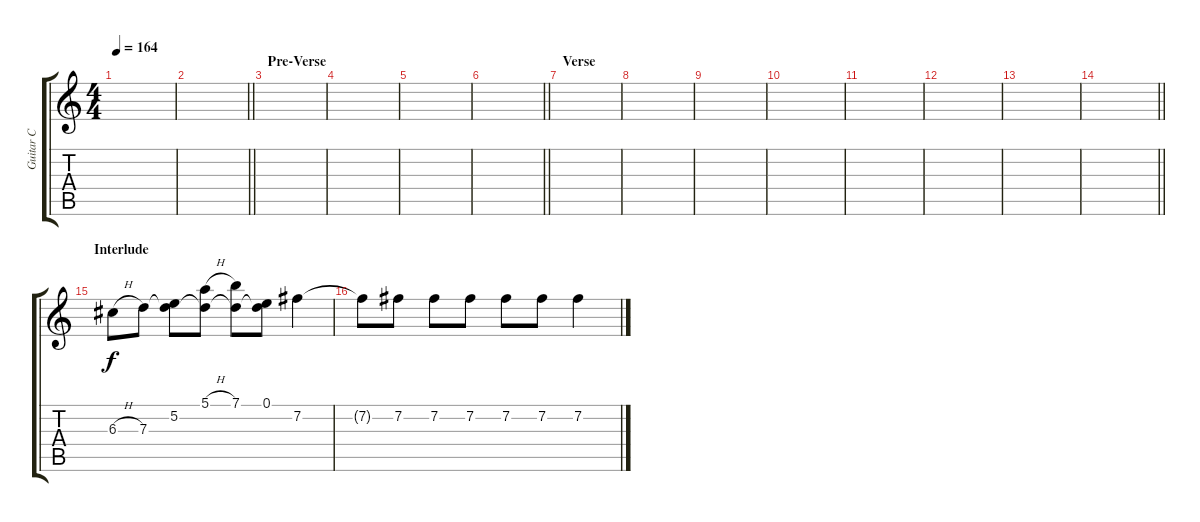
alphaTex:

\track ("Guitar C" "Guitar C") {instrument acousticguitarsteel}
\staff {score tabs}
\tuning (E4 B3 G3 D3 A2 E2) {hide}
\ts (4 4)
\tempo 164
\clef g2
\ks c
|
\barLineRight lightlight
|
\section ("" "Pre-Verse")
|
|
|
\barLineRight lightlight
|
\section ("" "Verse")
|
|
|
|
|
|
|
\barLineRight lightlight
|
\section ("" "Interlude")
6.3{h}.8 7.3.8 (5.2 7.3{t}).8 (5.1{h} 7.3{t}).8 (7.1 7.3{t}).8 (0.1 7.3{t}).8 7.2.4 |
7.2{t}.8 7.2.8 7.2.8 7.2.8 7.2.8 7.2.8 7.2.4
